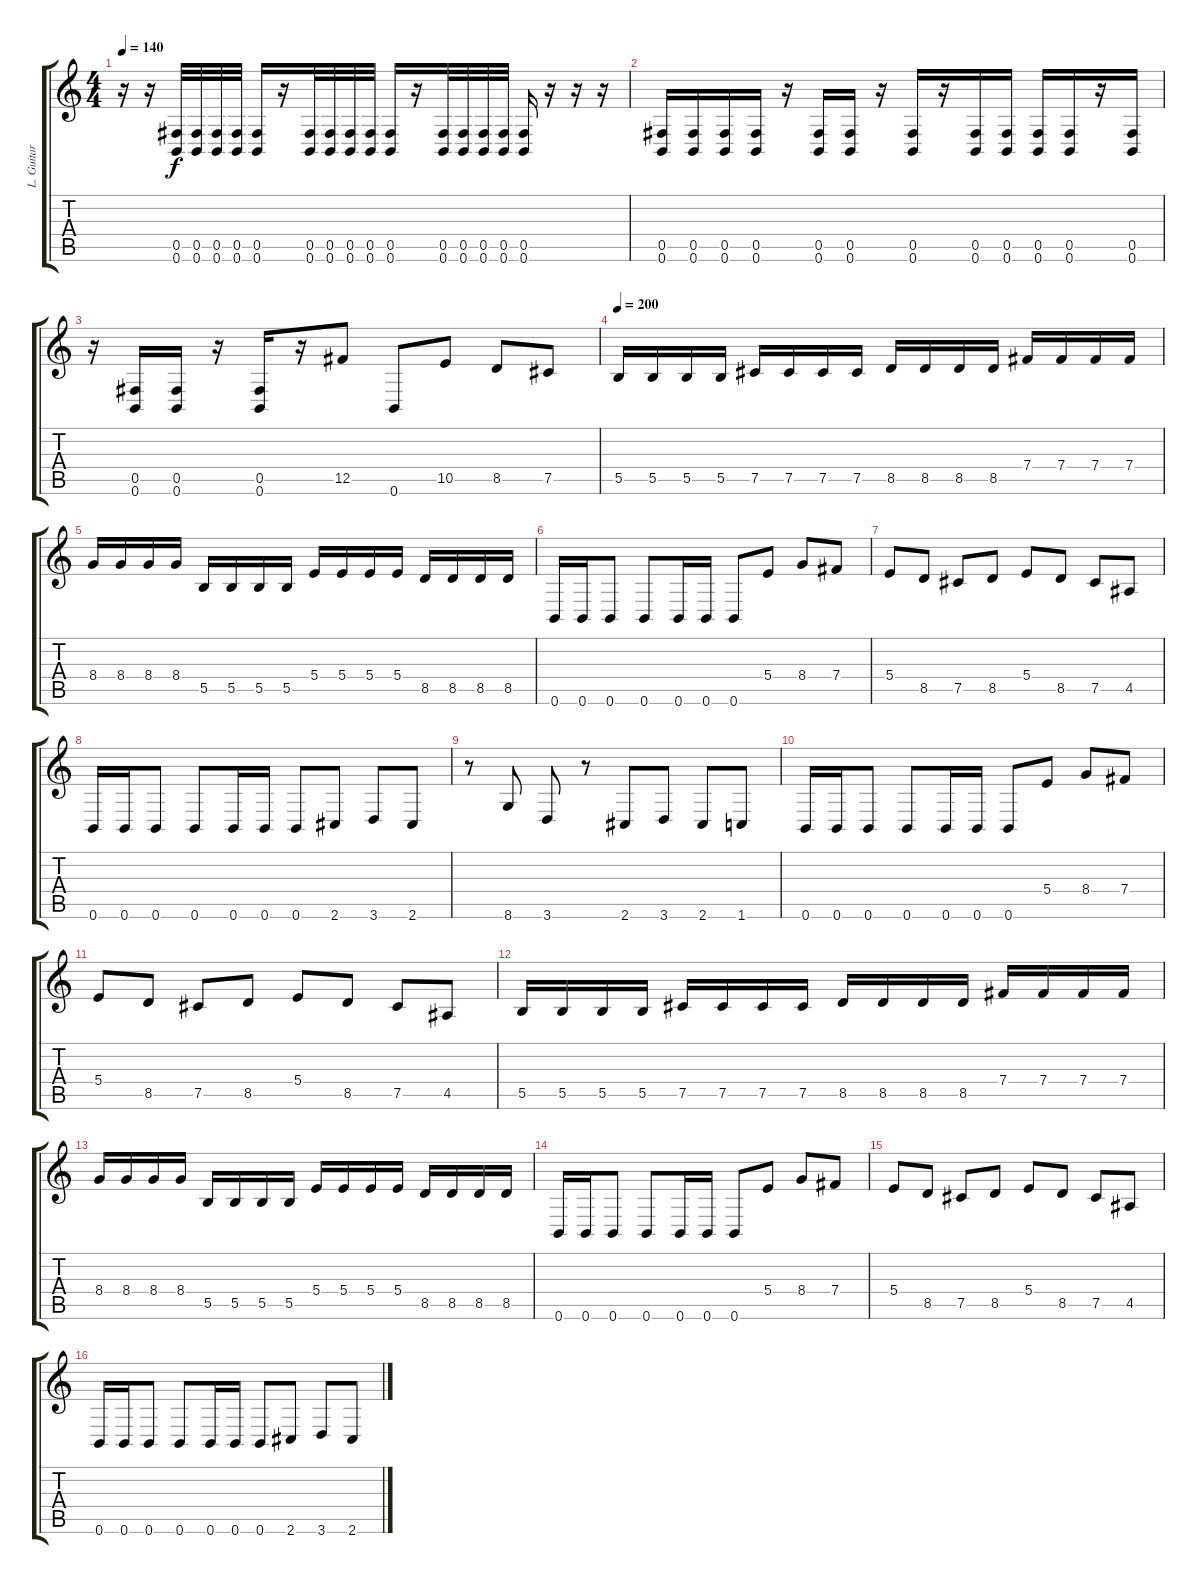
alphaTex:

\track ("L. Guitar" "L. Guitar") {instrument distortionguitar}
\staff {score tabs}
\tuning (Db4 Ab3 E3 B2 Gb2 B1) {hide}
\ts (4 4)
\tempo 140
\clef g2
\ks c
r.16{dy f} r.16 (0.5 0.6).32 (0.5 0.6).32 (0.5 0.6).32 (0.5 0.6).32 (0.5 0.6).16 r.16 (0.5 0.6).32 (0.5 0.6).32 (0.5 0.6).32 (0.5 0.6).32 (0.5 0.6).16 r.16 (0.5 0.6).32 (0.5 0.6).32 (0.5 0.6).32 (0.5 0.6).32 (0.5 0.6).16 r.16 r.16 r.16 |
(0.5 0.6).16 (0.5 0.6).16 (0.5 0.6).16 (0.5 0.6).16 r.16 (0.5 0.6).16 (0.5 0.6).16 r.16 (0.5 0.6).16 r.16 (0.5 0.6).16 (0.5 0.6).16 (0.5 0.6).16 (0.5 0.6).16 r.16 (0.5 0.6).16 |
r.16 (0.5 0.6).16 (0.5 0.6).16 r.16 (0.5 0.6).16 r.16 12.5.8 0.6.8 10.5.8 8.5.8 7.5.8 |
\tempo 200
5.5.16 5.5.16 5.5.16 5.5.16 7.5.16 7.5.16 7.5.16 7.5.16 8.5.16 8.5.16 8.5.16 8.5.16 7.4.16 7.4.16 7.4.16 7.4.16 |
8.4.16 8.4.16 8.4.16 8.4.16 5.5.16 5.5.16 5.5.16 5.5.16 5.4.16 5.4.16 5.4.16 5.4.16 8.5.16 8.5.16 8.5.16 8.5.16 |
0.6.16 0.6.16 0.6.8 0.6.8 0.6.16 0.6.16 0.6.8 5.4.8 8.4.8 7.4.8 |
5.4.8 8.5.8 7.5.8 8.5.8 5.4.8 8.5.8 7.5.8 4.5.8 |
0.6.16 0.6.16 0.6.8 0.6.8 0.6.16 0.6.16 0.6.8 2.6.8 3.6.8 2.6.8 |
r.8 8.6.8 3.6.8 r.8 2.6.8 3.6.8 2.6.8 1.6.8 |
0.6.16 0.6.16 0.6.8 0.6.8 0.6.16 0.6.16 0.6.8 5.4.8 8.4.8 7.4.8 |
5.4.8 8.5.8 7.5.8 8.5.8 5.4.8 8.5.8 7.5.8 4.5.8 |
5.5.16 5.5.16 5.5.16 5.5.16 7.5.16 7.5.16 7.5.16 7.5.16 8.5.16 8.5.16 8.5.16 8.5.16 7.4.16 7.4.16 7.4.16 7.4.16 |
8.4.16 8.4.16 8.4.16 8.4.16 5.5.16 5.5.16 5.5.16 5.5.16 5.4.16 5.4.16 5.4.16 5.4.16 8.5.16 8.5.16 8.5.16 8.5.16 |
0.6.16 0.6.16 0.6.8 0.6.8 0.6.16 0.6.16 0.6.8 5.4.8 8.4.8 7.4.8 |
5.4.8 8.5.8 7.5.8 8.5.8 5.4.8 8.5.8 7.5.8 4.5.8 |
0.6.16 0.6.16 0.6.8 0.6.8 0.6.16 0.6.16 0.6.8 2.6.8 3.6.8 2.6.8
